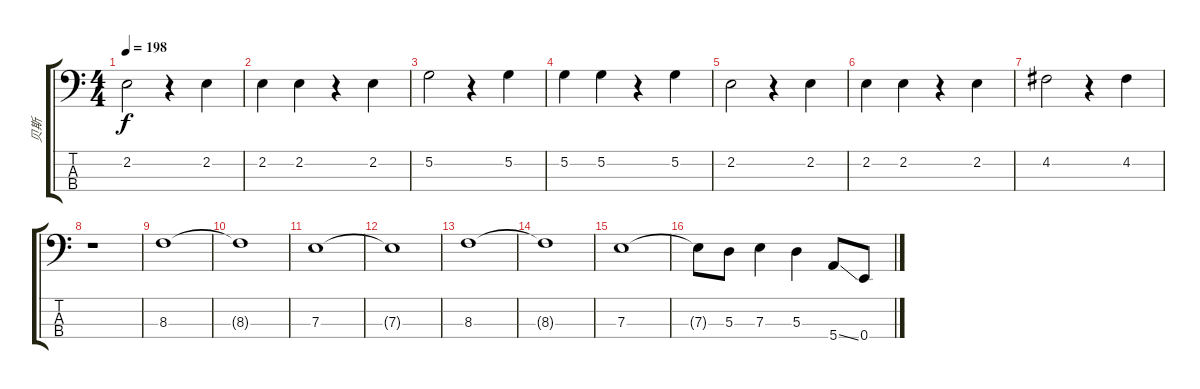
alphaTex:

\track ("贝斯" "贝斯") {instrument electricbassfinger}
\staff {score tabs}
\tuning (G2 D2 A1 E1) {hide}
\ts (4 4)
\tempo 198
\clef f4
\ks c
2.2.2{dy f} r.4 2.2.4 |
2.2.4 2.2.4 r.4 2.2.4 |
5.2.2 r.4 5.2.4 |
5.2.4 5.2.4 r.4 5.2.4 |
2.2.2 r.4 2.2.4 |
2.2.4 2.2.4 r.4 2.2.4 |
4.2.2 r.4 4.2.4 |
r.1 |
8.3.1 |
8.3{t}.1 |
7.3.1 |
7.3{t}.1 |
8.3.1 |
8.3{t}.1 |
7.3.1 |
7.3{t}.8 5.3.8 7.3.4 5.3.4 5.4{ss}.8 0.4.8
